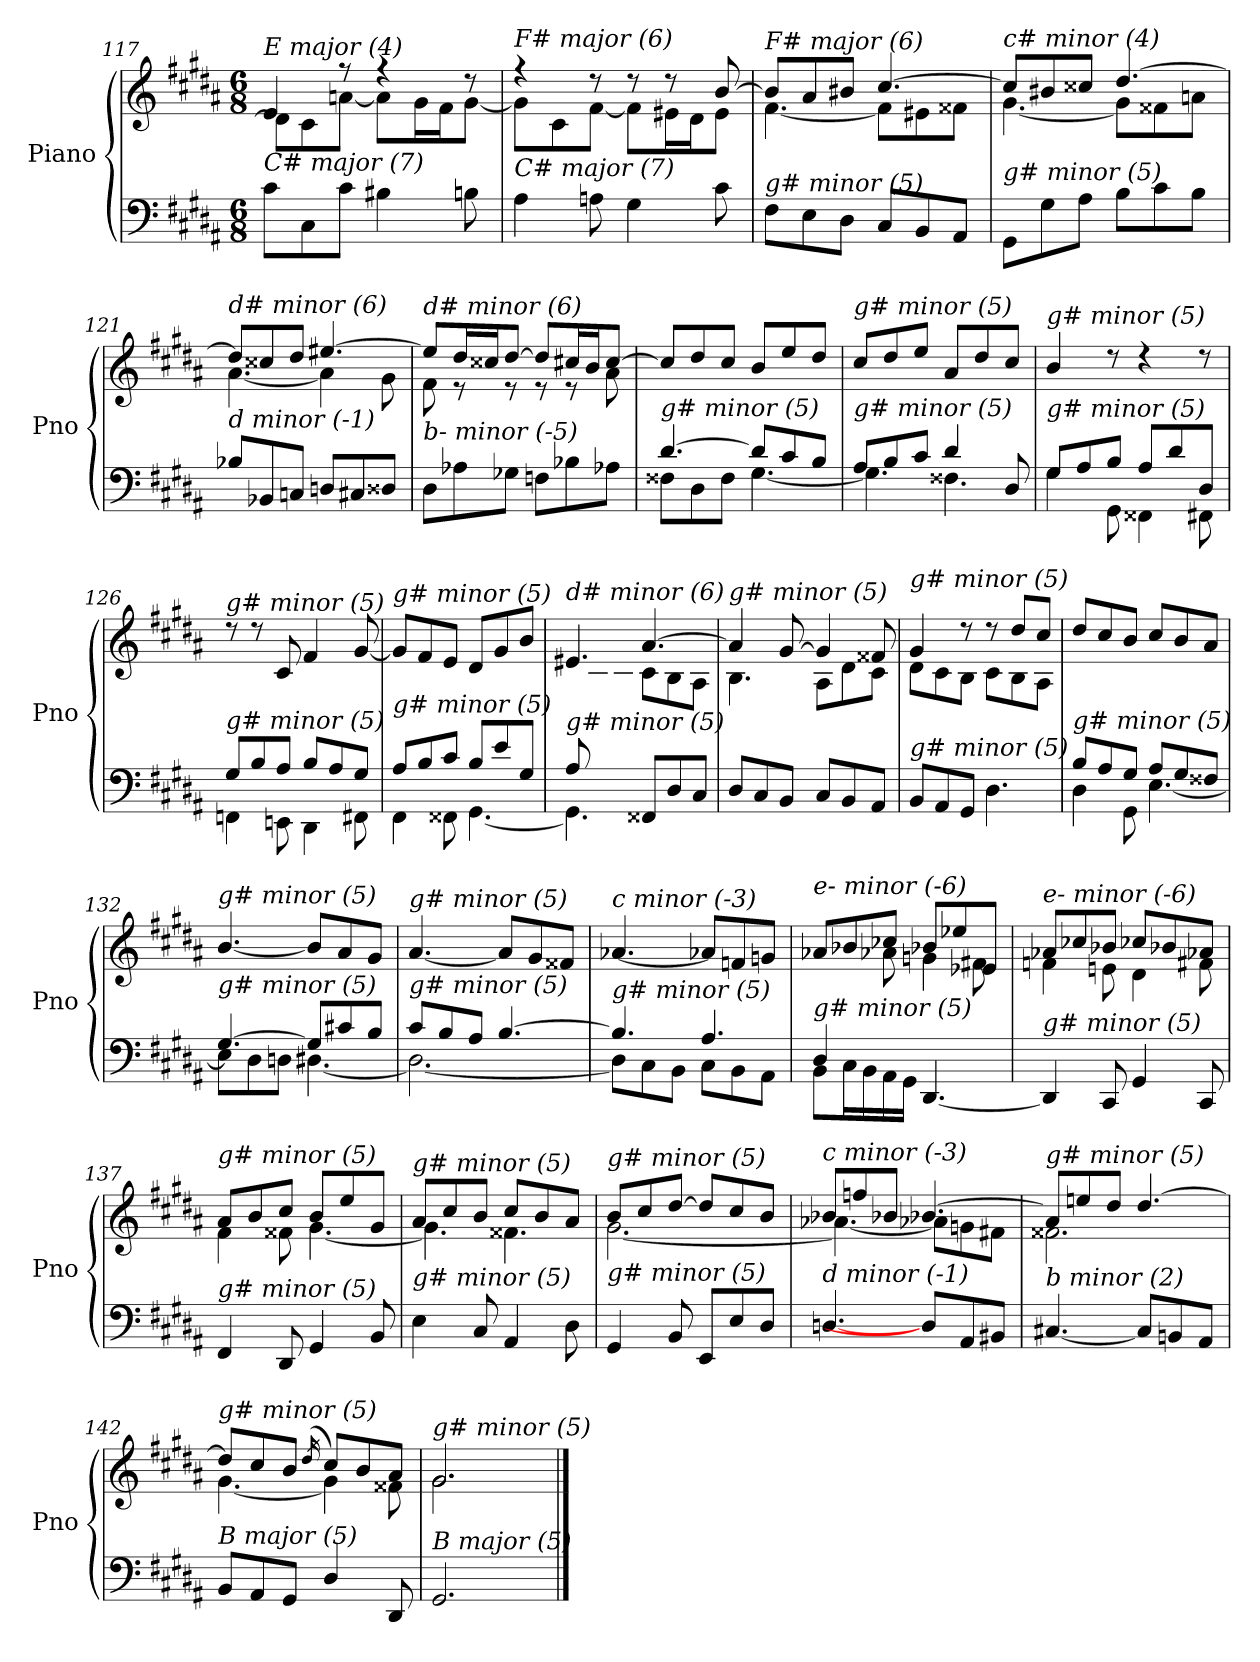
**kern	**kern
*part1	*part1
*staff2	*staff1
*I"Piano	*
*I'Pno	*
*clefF4	*clefG2
*k[f#c#g#d#a#]	*k[f#c#g#d#a#]
*M6/8	*M6/8
=117	=117
*	*^
!	!LO:TX:i:t=E major (4)	!
!LO:TX:i:t=C# major (7)	!	!
8c#\L	4e/	8d#\L]
8C#\	.	8c#\
8c#\J	8r	[8an\J
4B#X\	4r	8a\L]
.	.	16g#\L
.	.	16f#\J
8Bn\	8r	[8g#\J
=118	=118	=118
!	!LO:TX:i:t=F# major (6)	!
!LO:TX:i:t=C# major (7)	!	!
4A#\	4r	8g#\L]
.	.	8c#\
8An\	8r	[8f#\J
4G#\	8r	8f#\L]
.	8r	16e#X\L
.	.	16d#\J
8c#\	[8b/	8e#\J
=119	=119	=119
!	!LO:TX:i:t=F# major (6)	!
!LO:TX:i:t=g# minor (5)	!	!
8F#\L	8b/L]	[4.f#\
8E\	8a#/	.
8D#\J	8b#Xi/J	.
8C#/L	[4.cc#/	8f#\L]
8BB/	.	8e#X\
8AA#/J	.	8f##X\J
=120	=120	=120
!	!LO:TX:i:t=c# minor (4)	!
!LO:TX:i:t=g# minor (5)	!	!
8GG#\L	8cc#/L]	[4.g#\
8G#\	8b#X/	.
8A#\J	8cc##Xi/J	.
8B\L	[4.dd#/	8g#\L]
8c#\	.	8f##X\
8B\J	.	8anj\J
!!LO:PB:g=z	!!
=121	=121	=121
!	!LO:TX:i:t=d# minor (6)	!
!LO:TX:i:t=d minor (-1)	!	!
8B-Xj/L	8dd#/L]	[4.a#\
8BB-Xj/	8cc##X/	.
8Cnj/J	8dd#/J	.
8Dnj/L	[4.ee#X/	4a#\]
8C#j/	.	.
8D##j/J	.	8g#\
=122	=122	=122
!	!LO:TX:i:t=d# minor (6)	!
!LO:TX:i:t=b- minor (-5)	!	!
8D#\L	8ee#/L]	8f#\
8A-Xj\	16dd#/L	8r
.	16cc##Xi/J	.
8G-XZ\J	[8dd#/J	8r
8Fnj\L	8dd#/L]	8r
8B-Xj\	16cc#X/L	8r
.	16b/J	.
8A-Xj\J	[8cc#/J	8a#\
=123	=123	=123
*^	*	*
!	!	!LO:TX:i:t=g# minor (5)	!
!LO:TX:i:t=g# minor (5)	!	!	!
*	*	*v	*v
[4.d#/	8F##X\L	8cc#/L]
.	8D#\	8dd#/
.	8F##\J	8cc#/J
8d#/L]	[4.G#\	8b/L
8c#/	.	8ee/
8B/J	.	8dd#/J
=124	=124	=124
!	!	!LO:TX:i:t=g# minor (5)
!LO:TX:i:t=g# minor (5)	!	!
8A#/L	4.G#\]	8cc#/L
8B/	.	8dd#/
8c#/J	.	8ee/J
4d#/	4.F##X\	8a#/L
.	.	8dd#/
8D#/	.	8cc#/J
=125	=125	=125
!	!	!LO:TX:i:t=g# minor (5)
!LO:TX:i:t=g# minor (5)	!	!
8G#/L	4G#\	4b/
8A#/	.	.
8B/J	8GG#\	8rdd
8A#/L	4FF##X\	4rdd
8d#/	.	.
8D#/J	8FF#X\	8rdd
!!LO:LB:g=z
=126	=126	=126
!	!	!LO:TX:i:t=g# minor (5)
!LO:TX:i:t=g# minor (5)	!	!
8G#/L	4FFnj\	8rdd
8B/	.	8rdd
8A#/J	8EEn\	8c#/
8B/L	4DD#\	4f#/
8A#/	.	.
8G#/J	8FF#Xj\	[8g#/
=127	=127	=127
!	!	!LO:TX:i:t=g# minor (5)
!LO:TX:i:t=g# minor (5)	!	!
8A#/L	4FF#\	8g#/L]
8B/	.	8f#/
8c#/J	8FF##X\	8e/J
8B/L	[4.GG#\	8d#/L
8e/	.	8g#/
8G#/J	.	8b/J
=128	=128	=128
*	*	*^
!	!	!LO:TX:i:t=d# minor (6)	!
!LO:TX:i:t=g# minor (5)	!	!	!
8A#/L	4.GG#\]	4.e#X/	8ryy
2ryy	.	.	8c#\
.	.	.	8B\J
.	8FF##X/L	[4.a#/	8c#\L
.	8D#/	.	8B\
8ryy	8C#/J	.	8A#\J
=129	=129	=129	=129
!	!	!LO:TX:i:t=g# minor (5)	!
!LO:TX:i:t=g# minor (5)	!	!	!
*v	*v	*	*
8D#/L	4a#/]	4.B\
8C#/	.	.
8BB/J	[8g#/	.
8C#/L	4g#/]	8A#\L
8BB/	.	8d#\
8AA#/J	8f##X/	8c#\J
=130	=130	=130
!	!LO:TX:i:t=g# minor (5)	!
!LO:TX:i:t=g# minor (5)	!	!
8BB/L	4g#/	8d#\L
8AA#/	.	8c#\
8GG#/J	8r	8B\J
4.D#\	8r	8c#\L
.	8dd#/L	8B\
.	8cc#/J	8A#\J
=131	=131	=131
*^	*	*
!	!	!LO:TX:i:t=g# minor (5)	!
!LO:TX:i:t=g# minor (5)	!	!	!
*	*	*v	*v
8B/L	4D#\	8dd#/L
8A#/	.	8cc#/
8G#/J	8GG#\	8b/J
8A#/L	[4.E\	8cc#/L
8G#/	.	8b/
8F##X/J	.	8a#/J
!!LO:LB:g=z
=132	=132	=132
!	!	!LO:TX:i:t=g# minor (5)
!LO:TX:i:t=g# minor (5)	!	!
[4.G#/	8E\L]	[4.b/
.	8D#\	.
.	8Dnj\J	.
8G#/L]	[4.D#\	8b/L]
8c#X/	.	8a#/
8B/J	.	8g#/J
=133	=133	=133
!	!	!LO:TX:i:t=g# minor (5)
!LO:TX:i:t=g# minor (5)	!	!
8c#/L	2.D#\_	[4.a#/
8B/	.	.
8A#/J	.	.
[4.B/	.	8a#/L]
.	.	8g#/
.	.	8f##X/J
=134	=134	=134
!	!	!LO:TX:i:t=c minor (-3)
!LO:TX:i:t=g# minor (5)	!	!
4.B/]	8D#\L]	[4.a-Xj/
.	8C#\	.
.	8BB\J	.
4.A#/	8C#\L	8a-Xj/L]
.	8BB\	8fnj/
.	8AA#\J	8gnj/J
=135	=135	=135
*	*	*^
!	!	!LO:TX:i:t=e- minor (-6)	!
!LO:TX:i:t=g# minor (5)	!	!	!
4D#/	8BB\L	8a-Xj/L	4ryy
.	16C#\L	8b-Xj/	.
.	16BB\	.	.
2ryy	16AA#\	8cc-Xj/J	8a-Xj\
.	16GG#\JJ	.	.
.	[4.DD#/	8b-Xj/L	4gnj\
.	.	8ee-Xj/	.
.	.	8e-Xj/J	8f#X\
*v	*v	*	*
=136	=136	=136
!	!LO:TX:i:t=e- minor (-6)	!
!LO:TX:i:t=g# minor (5)	!	!
4DD#/]	8a-Xj/L	4fnj\
.	8cc-Xj/	.
8CC#/	8b-Xj/J	8en\
4GG#/	8cc-Xj/L	4d#\
.	8b-Xj/	.
8CC#/	8a-Xj/J	8f#Xj\
=137	=137	=137
!	!LO:TX:i:t=g# minor (5)	!
!LO:TX:i:t=g# minor (5)	!	!
4FF#/	8a#/L	4f#\
.	8b/	.
8DD#/	8cc#/J	8f##X\
4GG#/	8b/L	[4.g#\
.	8ee/	.
8BB/	8g#/J	.
!!LO:LB:g=z	!!
=138	=138	=138
!	!LO:TX:i:t=g# minor (5)	!
!LO:TX:i:t=g# minor (5)	!	!
4E\	8a#/L	4.g#\]
.	8cc#/	.
8C#/	8b/J	.
4AA#/	8cc#/L	4.f##X\
.	8b/	.
8D#\	8a#/J	.
=139	=139	=139
!	!LO:TX:i:t=g# minor (5)	!
!LO:TX:i:t=g# minor (5)	!	!
4GG#/	8b/L	[2.g#\
.	8cc#/	.
8BB/	[8dd#/J	.
8EE/L	8dd#/L]	.
8E/	8cc#/	.
8D#/J	8b/J	.
=140	=140	=140
!	!LO:TX:i:t=c minor (-3)	!
!LO:TX:i:t=d minor (-1)	!	!
[4.Dnj/	8b-Xj/L	4.a-Xj\_
.	8ffnj/	.
.	8b-Xj/J	.
8D##j/L]	[4.b-Xj/	8a-Xj\L]
8AA#/	.	8gnj\
8BB#Xi/J	.	8f#Xj\J
=141	=141	=141
!	!LO:TX:i:t=g# minor (5)	!
!LO:TX:i:t=b minor (2)	!	!
[4.C#X/	8a#/L]	2.f##X\
.	8een/	.
.	8dd#/J	.
8C#/L]	[4.dd#/	.
8BBn/	.	.
8AA#/J	.	.
=142	=142	=142
!	!LO:TX:i:t=g# minor (5)	!
!LO:TX:i:t=B major (5)	!	!
8BB/L	8dd#/L]	[4.g#\
8AA#/	8cc#/	.
8GG#/J	8b/J	.
.	(>16qdd#/	.
4D#/	8cc#/L)	4g#\]
.	8b/	.
8DD#/	8a#/J	8f##X\
=143	=143	=143
!	!LO:TX:i:t=g# minor (5)	!
!LO:TX:i:t=B major (5)	!	!
2.GG#/	2.g#/	2.g#\
*	*v	*v
==	==
*-	*-
